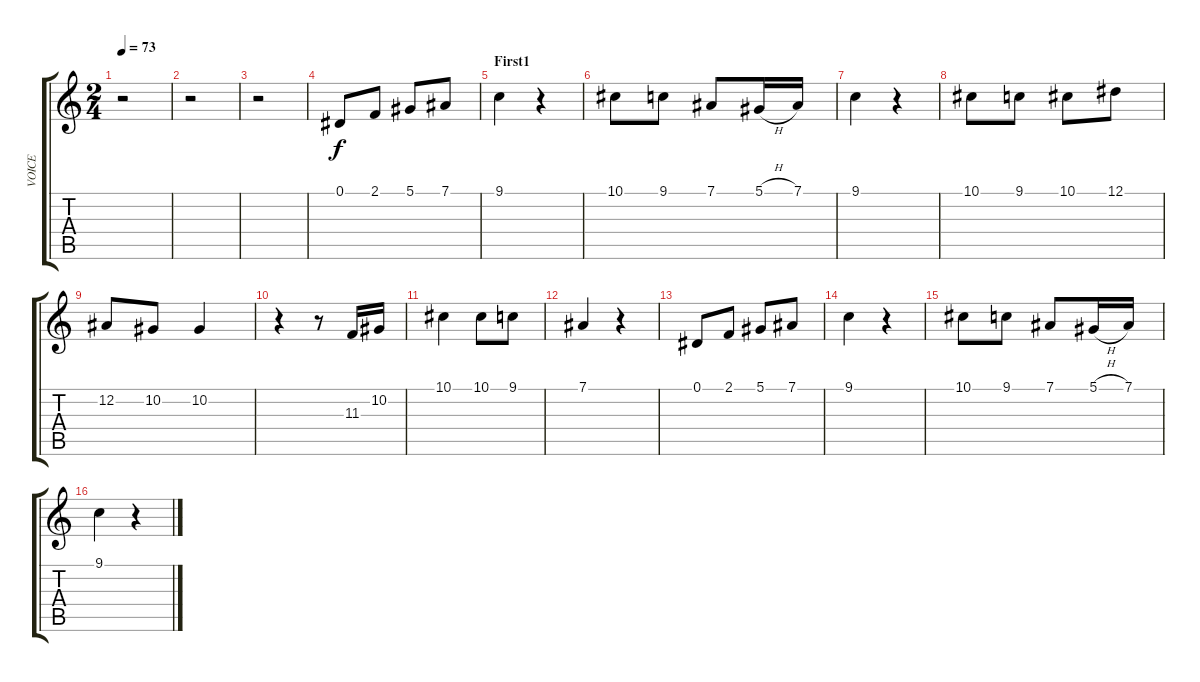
\track ("VOICE" "VOICE") {instrument synthvoice}
\staff {score tabs}
\tuning (Eb4 Bb3 Gb3 Db3 Ab2 Eb2) {hide}
\ts (2 4)
\tempo 73
\clef g2
\ks c
r.2{dy f} |
r.2 |
r.2 |
0.1.8 2.1.8 5.1.8 7.1.8 |
\section ("" "First1")
9.1.4 r.4 |
10.1.8 9.1.8 7.1.8 5.1{h}.16 7.1.16 |
9.1.4 r.4 |
10.1.8 9.1.8 10.1.8 12.1.8 |
12.2.8 10.2.8 10.2.4 |
r.4 r.8 11.3.16 10.2.16 |
10.1.4 10.1.8 9.1.8 |
7.1.4 r.4 |
0.1.8 2.1.8 5.1.8 7.1.8 |
9.1.4 r.4 |
10.1.8 9.1.8 7.1.8 5.1{h}.16 7.1.16 |
9.1.4 r.4
